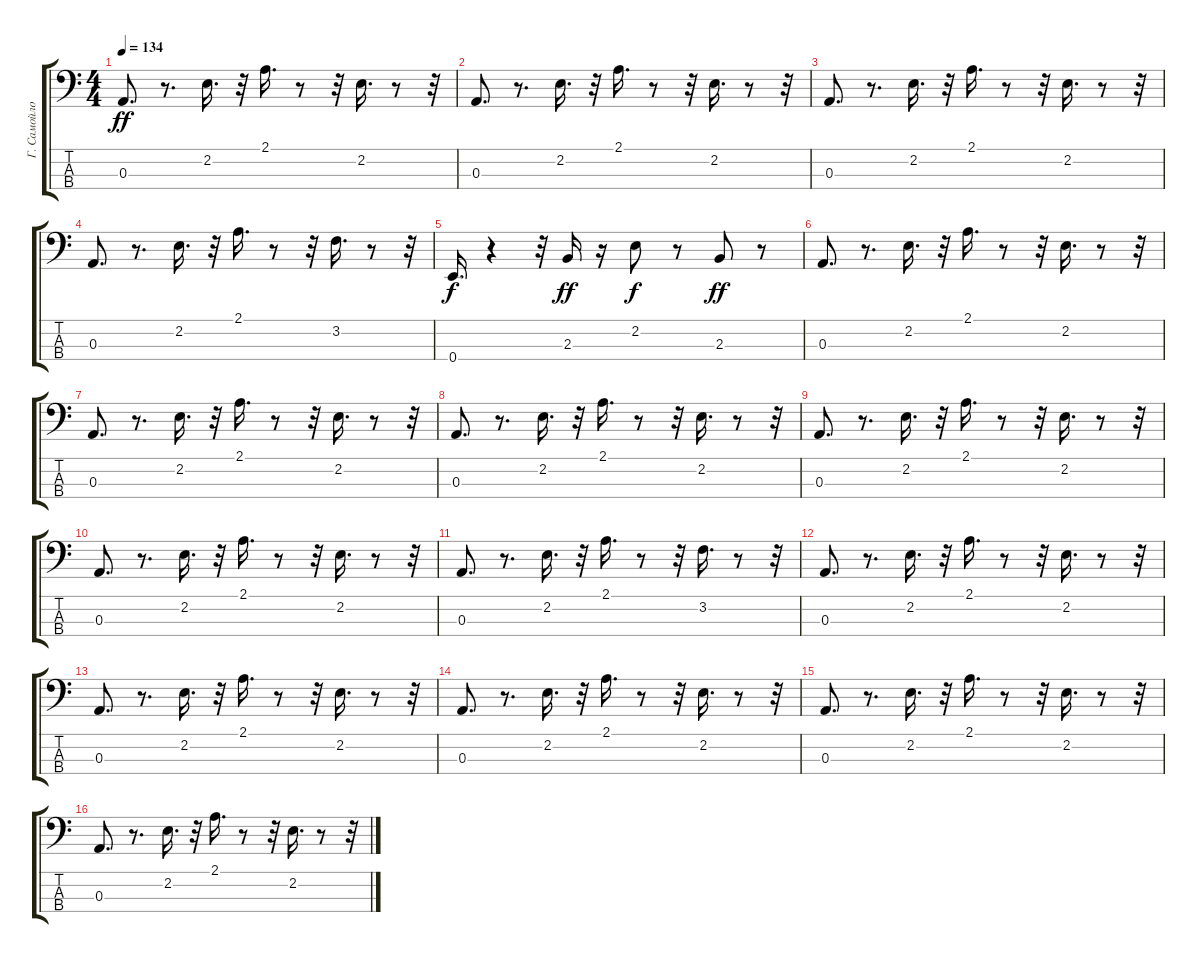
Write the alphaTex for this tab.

\track ("Г. Самойлов" "Г. Самойло") {instrument electricbassfinger}
\staff {score tabs}
\tuning (G2 D2 A1 E1) {hide}
\ts (4 4)
\tempo 134
\clef f4
\ks c
0.3.8{d dy ff} r.8{d} 2.2.16{d} r.32 2.1.16{d} r.8 r.32 2.2.16{d} r.8 r.32 |
0.3.8{d} r.8{d} 2.2.16{d} r.32 2.1.16{d} r.8 r.32 2.2.16{d} r.8 r.32 |
0.3.8{d} r.8{d} 2.2.16{d} r.32 2.1.16{d} r.8 r.32 2.2.16{d} r.8 r.32 |
0.3.8{d} r.8{d} 2.2.16{d} r.32 2.1.16{d} r.8 r.32 3.2.16{d} r.8 r.32 |
0.4.16{d dy f} r.4 r.32 2.3.16{dy ff} r.16 2.2.8{dy f} r.8 2.3.8{dy ff} r.8 |
0.3.8{d} r.8{d} 2.2.16{d} r.32 2.1.16{d} r.8 r.32 2.2.16{d} r.8 r.32 |
0.3.8{d} r.8{d} 2.2.16{d} r.32 2.1.16{d} r.8 r.32 2.2.16{d} r.8 r.32 |
0.3.8{d} r.8{d} 2.2.16{d} r.32 2.1.16{d} r.8 r.32 2.2.16{d} r.8 r.32 |
0.3.8{d} r.8{d} 2.2.16{d} r.32 2.1.16{d} r.8 r.32 2.2.16{d} r.8 r.32 |
0.3.8{d} r.8{d} 2.2.16{d} r.32 2.1.16{d} r.8 r.32 2.2.16{d} r.8 r.32 |
0.3.8{d} r.8{d} 2.2.16{d} r.32 2.1.16{d} r.8 r.32 3.2.16{d} r.8 r.32 |
0.3.8{d} r.8{d} 2.2.16{d} r.32 2.1.16{d} r.8 r.32 2.2.16{d} r.8 r.32 |
0.3.8{d} r.8{d} 2.2.16{d} r.32 2.1.16{d} r.8 r.32 2.2.16{d} r.8 r.32 |
0.3.8{d} r.8{d} 2.2.16{d} r.32 2.1.16{d} r.8 r.32 2.2.16{d} r.8 r.32 |
0.3.8{d} r.8{d} 2.2.16{d} r.32 2.1.16{d} r.8 r.32 2.2.16{d} r.8 r.32 |
0.3.8{d} r.8{d} 2.2.16{d} r.32 2.1.16{d} r.8 r.32 2.2.16{d} r.8 r.32
